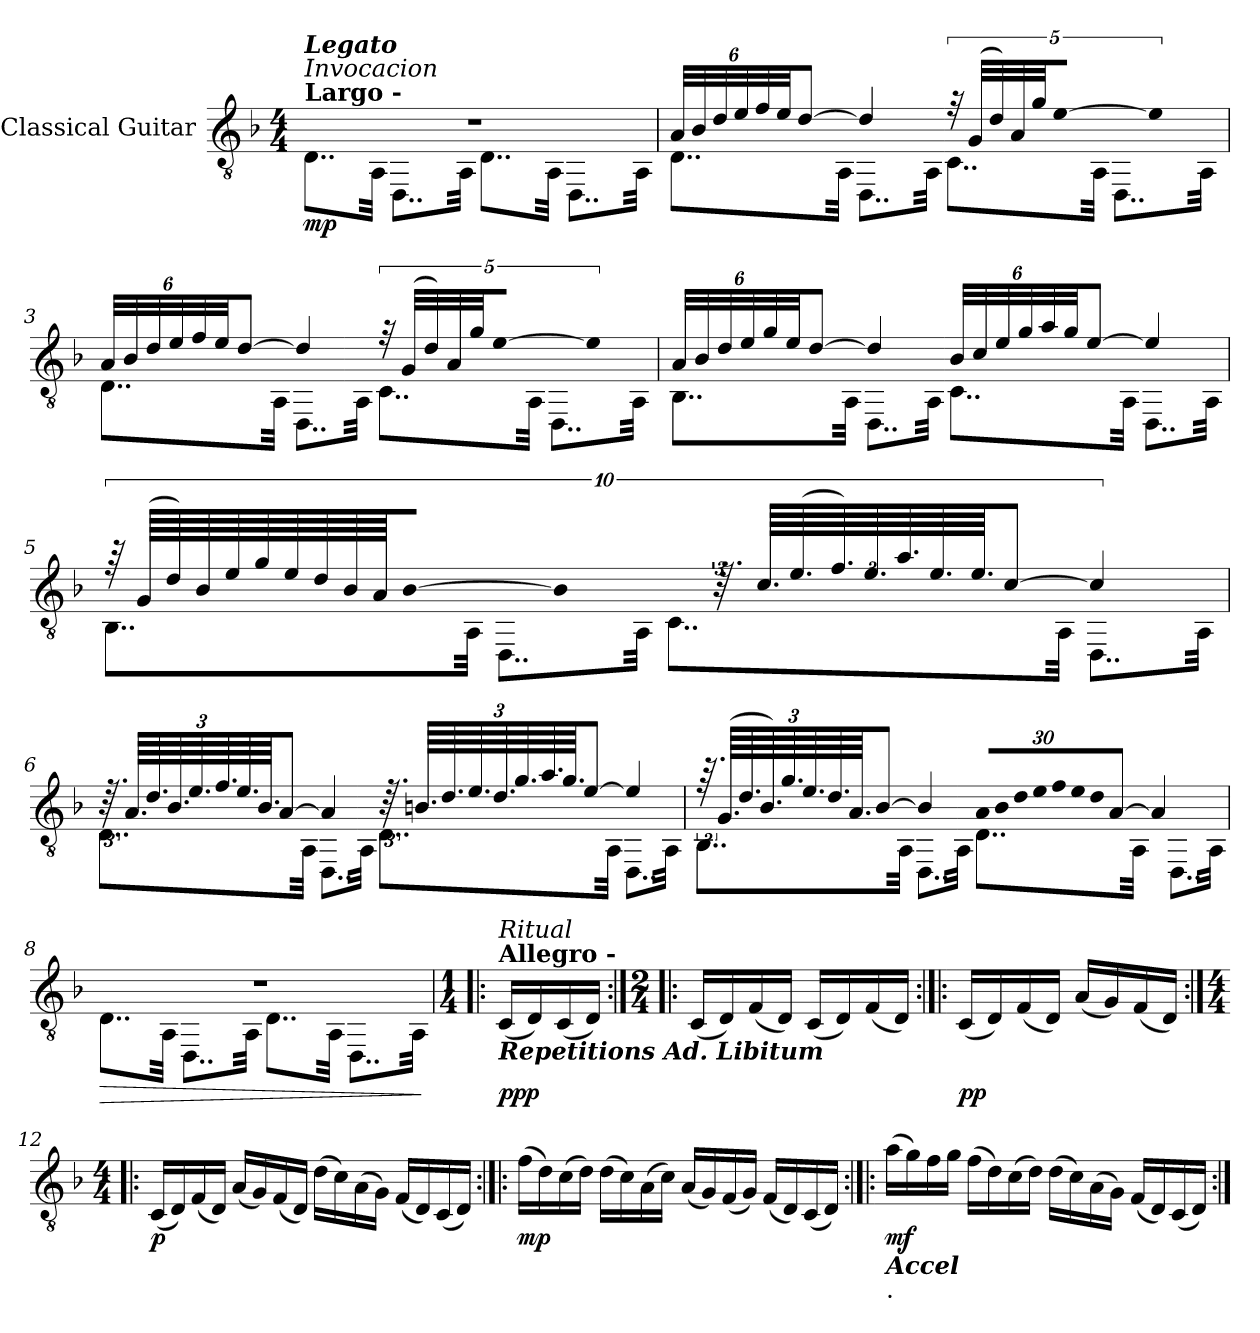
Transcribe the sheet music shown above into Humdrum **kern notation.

**kern	**dynam
*part1	*part1
*staff1	*staff1
*I"Classical Guitar	*
*I'Guit.	*
*clefGv2	*
*k[b-]	*
*M4/4	*
*MM45	*
=1	=1
*^	*
!LO:TX:a:B:t=Largo -	!	!
!LO:TX:a:i:t=Invocacion	!	!
!LO:TX:a:Bi:t=Legato	!	!
!	!	!LO:DY:b
1r	8..D\L	mp
.	32AA\Jkk	.
.	8..DD\L	.
.	32AA\Jkk	.
.	8..D\L	.
.	32AA\Jkk	.
.	8..DD\L	.
.	32AA\Jkk	.
=2	=2	=2
*Xbrackettup	*	*
48A/LLL	8..D\L	.
48B-/	.	.
48d/	.	.
48e/	.	.
48f/	.	.
48e/JJ	.	.
[8d/J	.	.
.	32AA\Jkk	.
4d/]	8..DD\L	.
.	32AA\Jkk	.
*brackettup	*	*
40r	8..C\L	.
(>40G/LLL	.	.
40d/)	.	.
40A/	.	.
40g/JJ	.	.
[8e/J	.	.
.	32AA\Jkk	.
4e/]	8..DD\L	.
.	32AA\Jkk	.
!!LO:LB:g=z	!!
=3	=3	=3
*Xbrackettup	*	*
48A/LLL	8..D\L	.
48B-/	.	.
48d/	.	.
48e/	.	.
48f/	.	.
48e/JJ	.	.
[8d/J	.	.
.	32AA\Jkk	.
4d/]	8..DD\L	.
.	32AA\Jkk	.
*brackettup	*	*
40r	8..C\L	.
(>40G/LLL	.	.
40d/)	.	.
40A/	.	.
40g/JJ	.	.
[8e/J	.	.
.	32AA\Jkk	.
4e/]	8..DD\L	.
.	32AA\Jkk	.
=4	=4	=4
*Xbrackettup	*	*
48A/LLL	8..BB-\L	.
48B-/	.	.
48d/	.	.
48e/	.	.
48g/	.	.
48e/JJ	.	.
[8d/J	.	.
.	32AA\Jkk	.
4d/]	8..DD\L	.
.	32AA\Jkk	.
48B-/LLL	8..C\L	.
48c/	.	.
48e/	.	.
48g/	.	.
48a/	.	.
48g/JJ	.	.
[8e/J	.	.
.	32AA\Jkk	.
4e/]	8..DD\L	.
.	32AA\Jkk	.
!!LO:LB:g=z	!!
=5	=5	=5
*brackettup	*	*
80r	8..BB-\L	.
(>80G/LL	.	.
80d/)	.	.
80B-/	.	.
80e/	.	.
80g/	.	.
80e/	.	.
80d/	.	.
80B-/	.	.
80A/J	.	.
[8B-/J	.	.
.	32AA\Jkk	.
4B-/]	8..DD\L	.
.	32AA\Jkk	.
96.rd	8..C\L	.
96.c/LLLL	.	.
(>96.e/	.	.
96.f/)	.	.
96.e/	.	.
96.a/	.	.
96.e/	.	.
96.e/JJJ	.	.
[8c/J	.	.
.	32AA\Jkk	.
4c/]	8..DD\L	.
.	32AA\Jkk	.
!!LO:LB:g=z	!!
=6	=6	=6
96.rd	8..D\L	.
96.A/LLLL	.	.
96.d/	.	.
96.B-/	.	.
96.e/	.	.
96.f/	.	.
96.e/	.	.
96.B-/JJJ	.	.
[8A/J	.	.
.	32AA\Jkk	.
4A/]	8..DD\L	.
.	32AA\Jkk	.
96.rd	8..D\L	.
96.Bn/LLLL	.	.
96.d/	.	.
96.e/	.	.
96.d/	.	.
96.g/	.	.
96.a/	.	.
96.g/JJJ	.	.
[8e/J	.	.
.	32AA\Jkk	.
4e/]	8..DD\L	.
.	32AA\Jkk	.
!!LO:LB:g=z	!!
=7	=7	=7
96.r	8..BB-\L	.
(>96.G/LLLL	.	.
96.d/	.	.
96.B-/)	.	.
96.g/	.	.
96.e/	.	.
96.d/	.	.
96.A/JJJ	.	.
[8B-/J	.	.
.	32AA\Jkk	.
4B-/]	8..DD\L	.
.	32AA\Jkk	.
*Xbrackettup	*	*
!LO:N:vis=32	!	!
960%17A/LLL	8..D\L	.
!LO:N:vis=32	!	!
960%17B-/	.	.
!LO:N:vis=32	!	!
960%17d/	.	.
!LO:N:vis=32	!	!
960%17e/	.	.
!LO:N:vis=32	!	!
960%17f/	.	.
!LO:N:vis=32	!	!
960%17e/	.	.
!LO:N:vis=32	!	!
960%17d/JJ	.	.
[8A/J	.	.
.	32AA\Jkk	.
4A/]	.	.
.	8..DD\L	.
.	32AA\Jkk	.
960ryy	.	.
=8	=8	=8
!	!	!LO:HP:b
1r	8..D\L	>
.	32AA\Jkk	.
.	8..DD\L	.
.	32AA\Jkk	.
.	8..D\L	.
.	32AA\Jkk	.
.	8..DD\L	.
.	32AA\Jkk	.
*v	*v	*
.	]
!!LO:LB:g=z
=9!|:	=9!|:
*M1/4	*
*MM120	*
!LO:TX:a:B:t=Allegro -	!
!LO:TX:a:i:t=Ritual	!
!LO:TX:b:Bi:t=Repetitions Ad. Libitum	!
!	!LO:DY:b
(<16C/LL	ppp
16D/)	.
(<16C/	.
16D/JJ)	.
=10:|!|:	=10:|!|:
*M2/4	*
(<16C/LL	.
16D/)	.
(<16F/	.
16D/JJ)	.
(<16C/LL	.
16D/)	.
(<16F/	.
16D/JJ)	.
=11:|!|:	=11:|!|:
!	!LO:DY:b
(<16C/LL	pp
16D/)	.
(<16F/	.
16D/JJ)	.
(<16A/LL	.
16G/)	.
(<16F/	.
16D/JJ)	.
!!LO:LB:g=z
=12:|!|:	=12:|!|:
*M4/4	*
!	!LO:DY:b
(<16C/LL	p
16D/)	.
(<16F/	.
16D/JJ)	.
(<16A/LL	.
16G/)	.
(<16F/	.
16D/JJ)	.
(>16d\LL	.
16c\)	.
(>16A\	.
16G\JJ)	.
(<16F/LL	.
16D/)	.
(<16C/	.
16D/JJ)	.
=13:|!|:	=13:|!|:
!	!LO:DY:b
(>16f\LL	mp
16d\)	.
(>16c\	.
16d\JJ)	.
(>16d\LL	.
16c\)	.
(>16A\	.
16c\JJ)	.
(<16A/LL	.
16G/)	.
(<16F/	.
16G/JJ)	.
(<16F/LL	.
16D/)	.
(<16C/	.
16D/JJ)	.
!!LO:LB:g=z
=14:|!|:	=14:|!|:
!LO:TX:b:Bi:t=Accel	!
!LO:TX:b:t=.	!
!	!LO:DY:b
(>16a\LL	mf
16g\)	.
16f\	.
16g\JJ	.
(>16f\LL	.
16d\)	.
(>16c\	.
16d\JJ)	.
(>16d\LL	.
16c\)	.
(>16A\	.
16G\JJ)	.
(<16F/LL	.
16D/)	.
(<16C/	.
16D/JJ)	.
=:|!	=:|!
*-	*-
